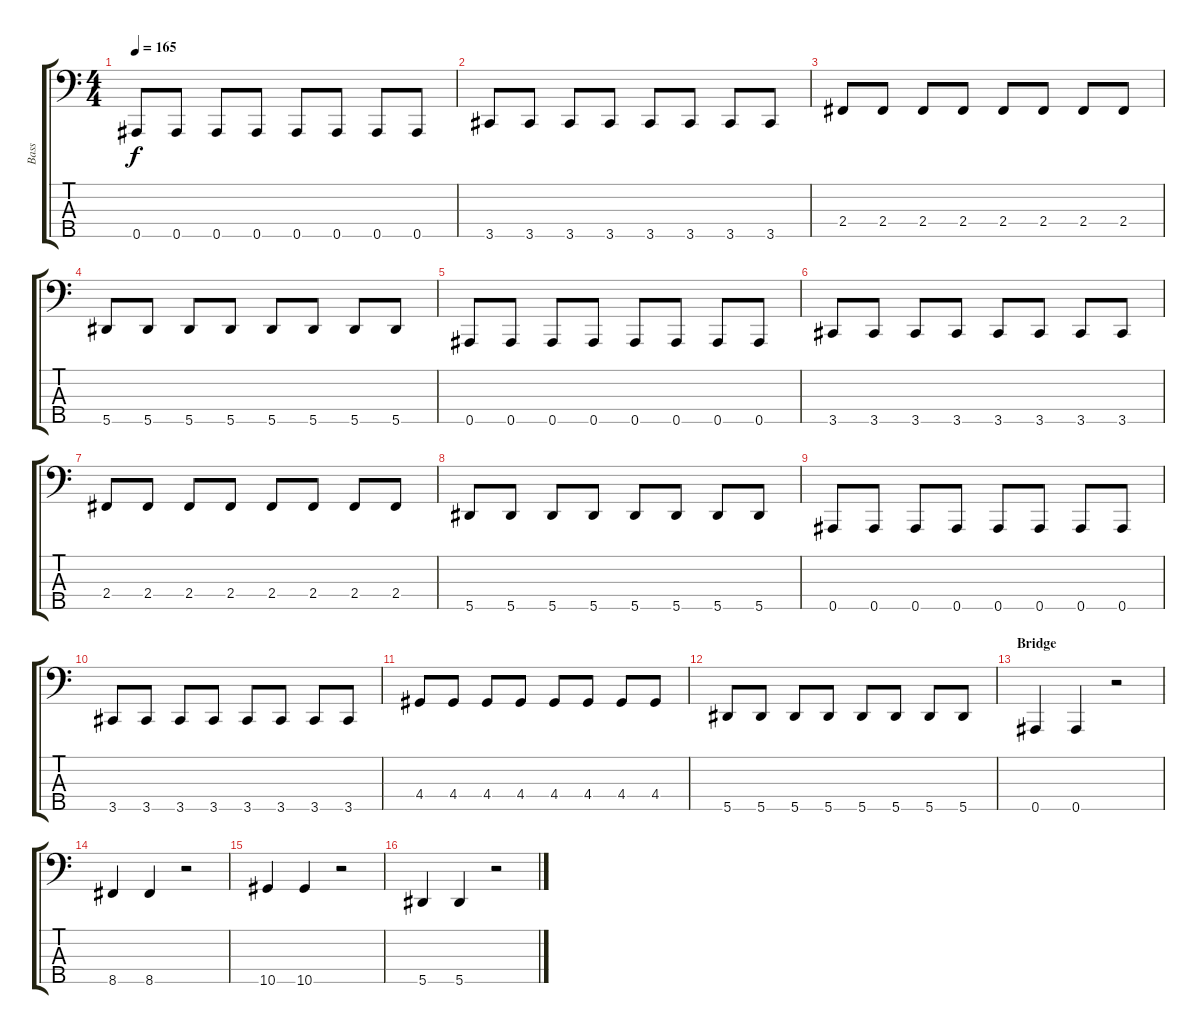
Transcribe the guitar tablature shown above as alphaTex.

\track ("Bass" "Bass") {instrument electricbassfinger}
\staff {score tabs}
\tuning (G2 D2 A1 E1 Bb0) {hide}
\ts (4 4)
\tempo 165
\clef f4
\ks c
0.5.8{dy f volume 13} 0.5.8 0.5.8 0.5.8 0.5.8 0.5.8 0.5.8 0.5.8 |
3.5.8 3.5.8 3.5.8 3.5.8 3.5.8 3.5.8 3.5.8 3.5.8 |
2.4.8 2.4.8 2.4.8 2.4.8 2.4.8 2.4.8 2.4.8 2.4.8 |
5.5.8 5.5.8 5.5.8 5.5.8 5.5.8 5.5.8 5.5.8 5.5.8 |
0.5.8{volume 13} 0.5.8 0.5.8 0.5.8 0.5.8 0.5.8 0.5.8 0.5.8 |
3.5.8 3.5.8 3.5.8 3.5.8 3.5.8 3.5.8 3.5.8 3.5.8 |
2.4.8 2.4.8 2.4.8 2.4.8 2.4.8 2.4.8 2.4.8 2.4.8 |
5.5.8 5.5.8 5.5.8 5.5.8 5.5.8 5.5.8 5.5.8 5.5.8 |
0.5.8{volume 13} 0.5.8 0.5.8 0.5.8 0.5.8 0.5.8 0.5.8 0.5.8 |
3.5.8 3.5.8 3.5.8 3.5.8 3.5.8 3.5.8 3.5.8 3.5.8 |
4.4.8 4.4.8 4.4.8 4.4.8 4.4.8 4.4.8 4.4.8 4.4.8 |
5.5.8 5.5.8 5.5.8 5.5.8 5.5.8 5.5.8 5.5.8 5.5.8 |
\section ("" "Bridge")
0.5.4 0.5.4 r.2 |
8.5.4 8.5.4 r.2 |
10.5.4 10.5.4 r.2 |
5.5.4 5.5.4 r.2
